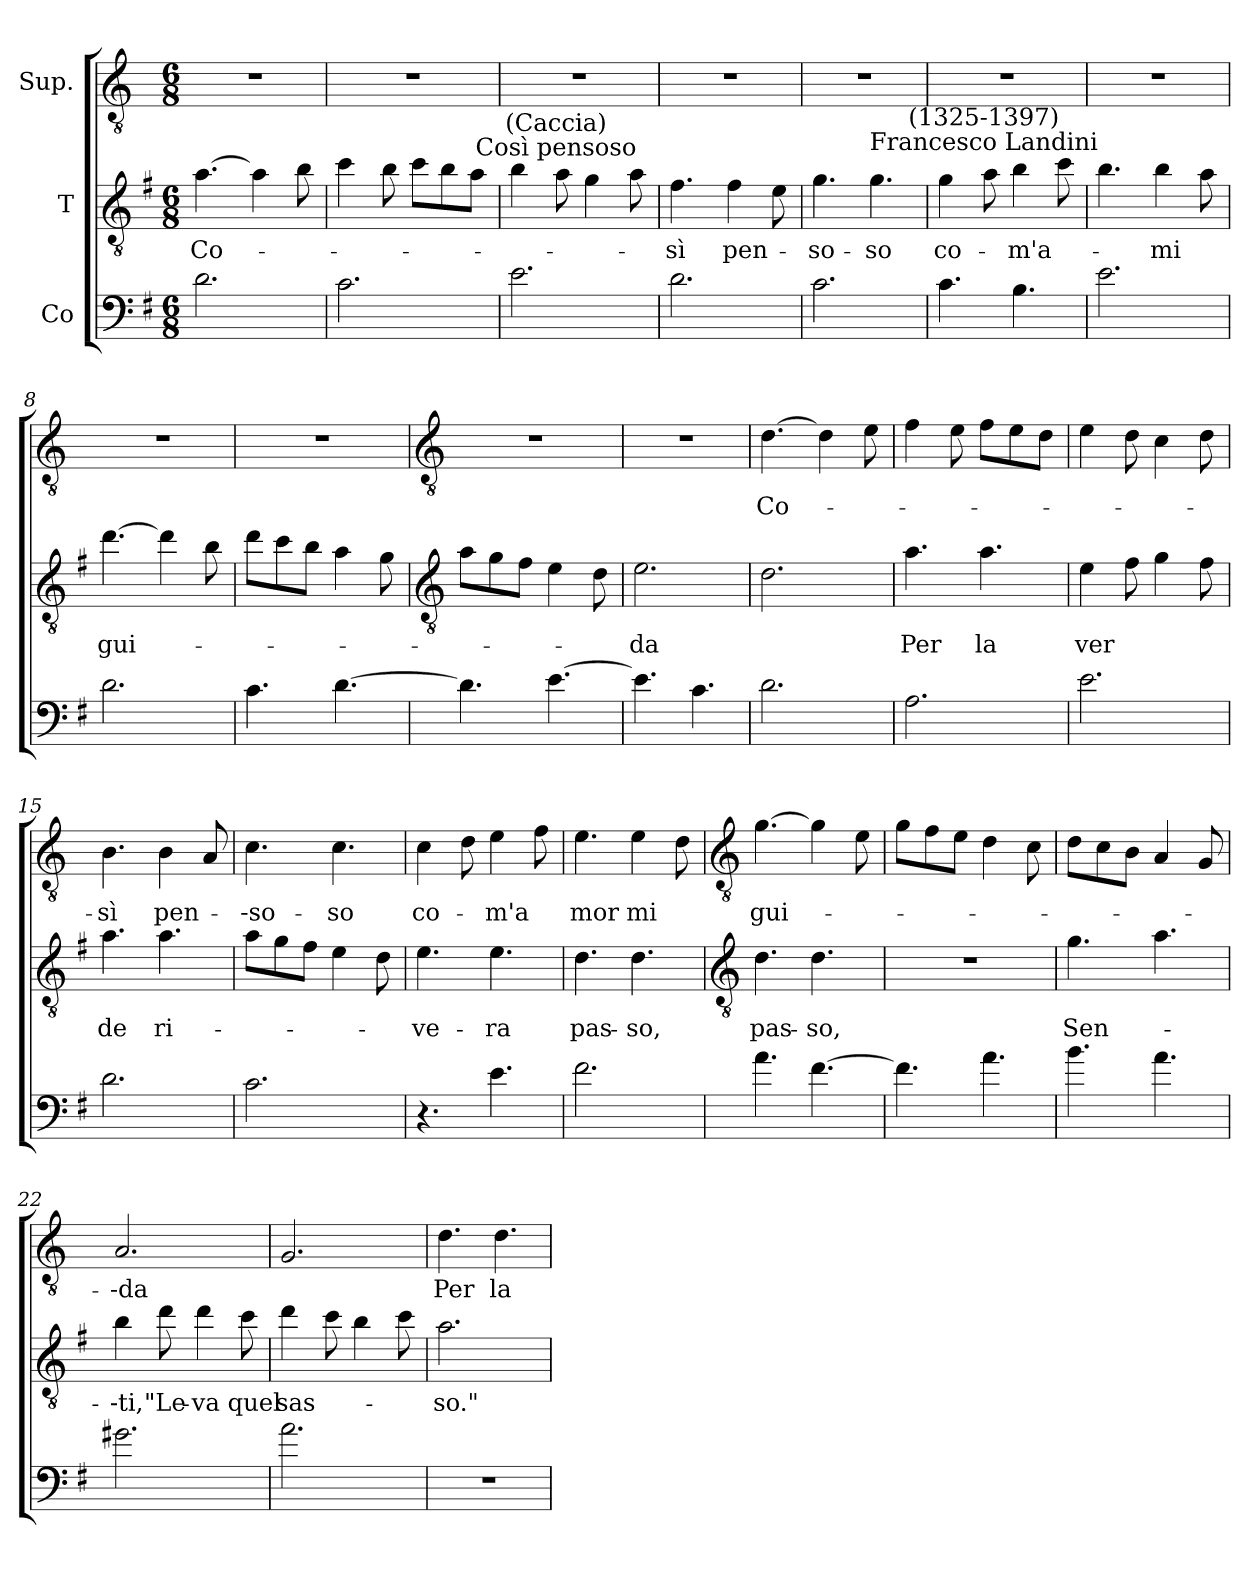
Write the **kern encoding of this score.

**kern	**kern	**text	**kern	**text
*part3	*part2	*part2	*part1	*part1
*staff3	*staff2	*staff2	*staff1	*staff1
*I"Co	*I"T	*	*I"Sup.	*
*clefF4	*clefGv2	*	*clefGv2	*
*ITrd4c7	*ITrd4c7	*	*	*
*k[]	*k[]	*	*k[]	*
*C:	*C:	*	*C:	*
*M6/8	*M6/8	*	*M6/8	*
=1	=1	=1	=1	=1
!	!	!LO:LY:b	!	!
2.G	[4.d	Co-	2.r	.
.	4d]	.	.	.
.	8e	.	.	.
=2	=2	=2	=2	=2
2.F	4f	.	2.r	.
.	8e	.	.	.
.	8f\L	.	.	.
.	8e\	.	.	.
.	8d\J	.	.	.
=3	=3	=3	=3	=3
2.A	4e	.	2.r	.
!	!LO:TX:a:cj:t=Così pensoso	!	!	!
!	!LO:TX:a:cj:t=(Caccia)	!	!	!
.	8d	.	.	.
.	4c	.	.	.
.	8d	.	.	.
=4	=4	=4	=4	=4
!	!	!LO:LY:b	!	!
2.G	4.B	-sì	2.r	.
!	!	!LO:LY:b	!	!
.	4B	pen-	.	.
.	8A	.	.	.
=5	=5	=5	=5	=5
!	!	!LO:LY:b	!	!
2.F	4.c	-so-	2.r	.
!	!	!LO:LY:b	!	!
.	4.c	-so	.	.
=6	=6	=6	=6	=6
!	!	!LO:LY:b	!	!
4.F	4c	co-	2.r	.
!	!LO:TX:a:cj:t=Francesco Landini	!	!	!
!	!LO:TX:a:cj:t=(1325-1397)	!	!	!
.	8d	.	.	.
!	!	!LO:LY:b	!	!
4.E	4e	-m'a-	.	.
.	8f	.	.	.
=7	=7	=7	=7	=7
2.A	4.e	.	2.r	.
!	!	!LO:LY:b	!	!
.	4e	-mi	.	.
.	8d	.	.	.
=8	=8	=8	=8	=8
!	!	!LO:LY:b	!	!
2.G	[4.g	gui-	2.r	.
.	4g]	.	.	.
.	8e	.	.	.
=9	=9	=9	=9	=9
4.F	8g\L	.	2.r	.
.	8f\	.	.	.
.	8e\J	.	.	.
[4.G	4d	.	.	.
.	8c	.	.	.
!!LO:LB:g=z
=10	=10	=10	=10	=10
*	*clefGv2	*	*clefGv2	*
4.G]	8d\L	.	2.r	.
.	8c\	.	.	.
.	8B\J	.	.	.
[4.A	4A	.	.	.
.	8G	.	.	.
=11	=11	=11	=11	=11
!	!	!LO:LY:b	!	!
4.A]	2.A	-da	2.r	.
4.F	.	.	.	.
=12	=12	=12	=12	=12
!	!	!	!	!LO:LY:b
2.G	2.G	.	[4.d	Co-
.	.	.	4d]	.
.	.	.	8e	.
=13	=13	=13	=13	=13
!	!	!LO:LY:b	!	!
2.D	4.d	Per	4f	.
.	.	.	8e	.
!	!	!LO:LY:b	!	!
.	4.d	la	8f\L	.
.	.	.	8e\	.
.	.	.	8d\J	.
=14	=14	=14	=14	=14
!	!	!LO:LY:b	!	!
2.A	4A	ver	4e	.
.	8B	.	8d	.
.	4c	.	4c	.
.	8B	.	8d	.
=15	=15	=15	=15	=15
!	!	!LO:LY:b	!	!LO:LY:b
2.G	4.d	de	4.B	-sì
!	!	!LO:LY:b	!	!LO:LY:b
.	4.d	ri-	4B	pen-
.	.	.	8A	.
=16	=16	=16	=16	=16
!	!	!	!	!LO:LY:b
2.F	8d\L	.	4.c	--so-
.	8c\	.	.	.
.	8B\J	.	.	.
!	!	!	!	!LO:LY:b
.	4A	.	4.c	-so
.	8G	.	.	.
=17	=17	=17	=17	=17
!	!	!LO:LY:b	!	!LO:LY:b
4.r	4.A	-ve-	4c	co-
.	.	.	8d	.
!	!	!LO:LY:b	!	!LO:LY:b
4.A	4.A	-ra	4e	-m'a
.	.	.	8f	.
=18	=18	=18	=18	=18
!	!	!LO:LY:b	!	!LO:LY:b
2.B	4.G	pas-	4.e	mor
!	!	!LO:LY:b	!	!LO:LY:b
.	4.G	-so,	4e	mi
.	.	.	8d	.
!!LO:LB:g=z
=19	=19	=19	=19	=19
*	*clefGv2	*	*clefGv2	*
!	!	!LO:LY:b	!	!LO:LY:b
4.d	4.G	pas-	[4.g	gui-
!	!	!LO:LY:b	!	!
[4.B	4.G	-so,	4g]	.
.	.	.	8e	.
=20	=20	=20	=20	=20
4.B]	2.r	.	8g\L	.
.	.	.	8f\	.
.	.	.	8e\J	.
4.d	.	.	4d	.
.	.	.	8c	.
=21	=21	=21	=21	=21
!	!	!LO:LY:b	!	!
4.e	4.c	Sen-	8d\L	.
.	.	.	8c\	.
.	.	.	8B\J	.
4.d	4.d	.	4A	.
.	.	.	8G	.
=22	=22	=22	=22	=22
!	!	!LO:LY:b	!	!LO:LY:b
2.c#X	4e	--ti,	2.A	--da
!	!	!LO:LY:b	!	!
.	8g	"Le-	.	.
!	!	!LO:LY:b	!	!
.	4g	-va	.	.
!	!	!LO:LY:b	!	!
.	8f	quel	.	.
=23	=23	=23	=23	=23
!	!	!LO:LY:b	!	!
2.d	4g	sas-	2.G	.
.	8f	.	.	.
.	4e	.	.	.
.	8f	.	.	.
=24	=24	=24	=24	=24
!	!	!LO:LY:b	!	!LO:LY:b
2.r	2.d	-so."	4.d	Per
!	!	!	!	!LO:LY:b
.	.	.	4.d	la
=	=	=	=	=
*-	*-	*-	*-	*-
